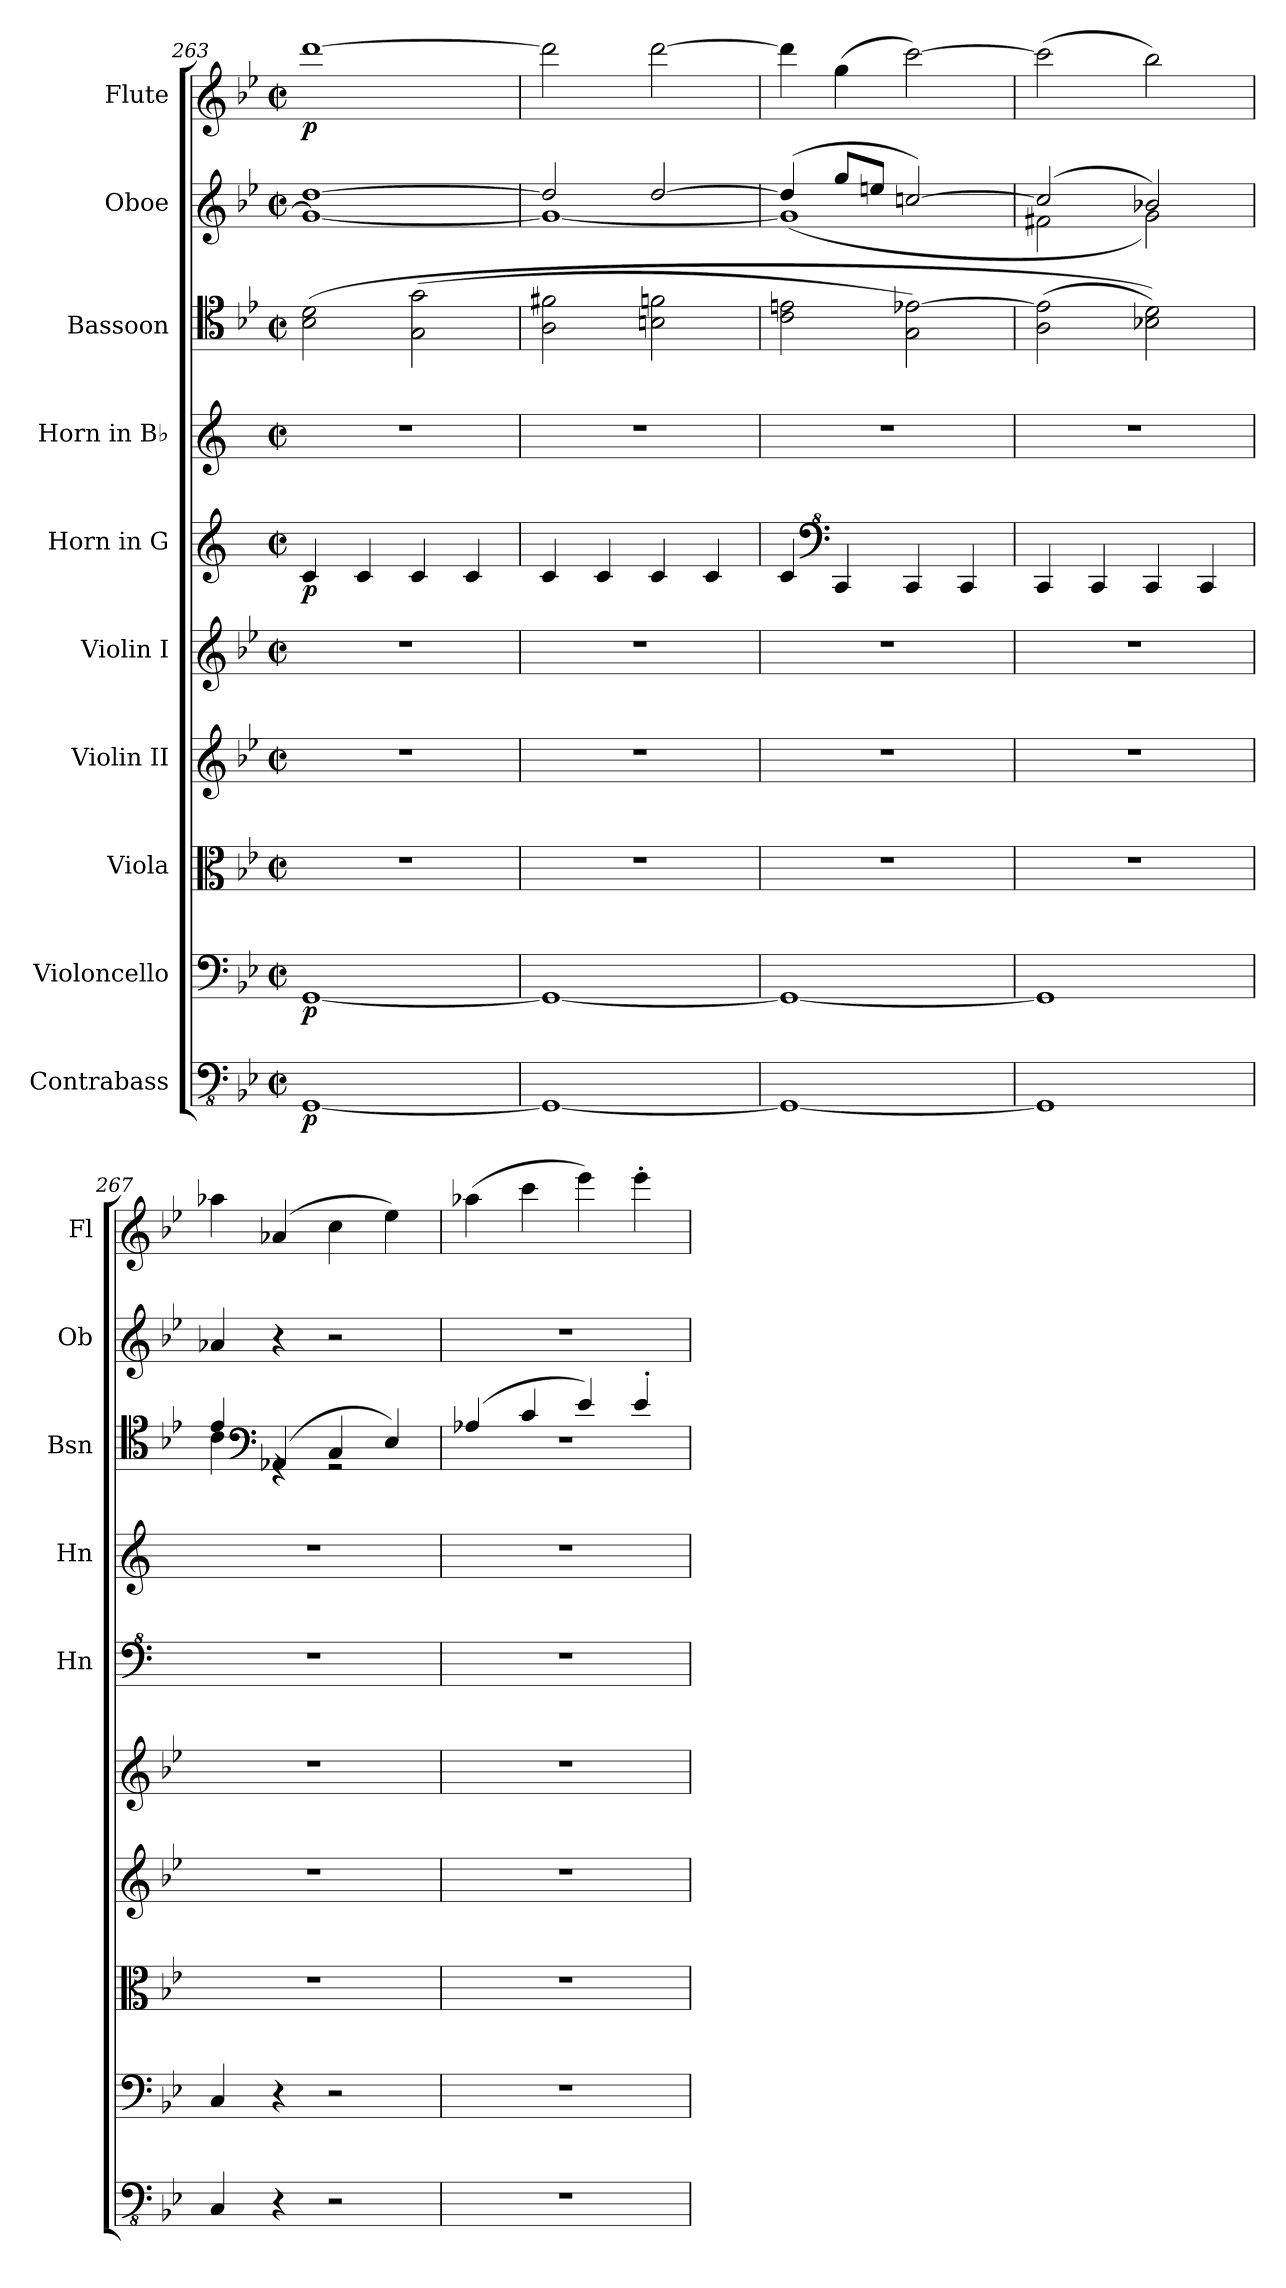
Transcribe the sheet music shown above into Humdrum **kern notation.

**kern	**dynam	**kern	**dynam	**kern	**kern	**kern	**kern	**dynam	**kern	**kern	**kern	**kern	**dynam
*part10	*part10	*part9	*part9	*part8	*part7	*part6	*part5	*part5	*part4	*part3	*part2	*part1	*part1
*staff10	*staff10	*staff9	*staff9	*staff8	*staff7	*staff6	*staff5	*staff5	*staff4	*staff3	*staff2	*staff1	*staff1
*I"Contrabass	*	*I"Violoncello	*	*I"Viola	*I"Violin II	*I"Violin I	*I"Horn in G	*	*I"Horn in B♭	*I"Bassoon	*I"Oboe	*I"Flute	*
*	*	*	*	*	*	*	*I'Hn	*	*I'Hn	*I'Bsn	*I'Ob	*I'Fl	*
*clefFv4	*	*clefF4	*	*clefC3	*clefG2	*clefG2	*clefG2	*	*clefG2	*clefC4	*clefG2	*clefG2	*
*	*	*	*	*	*	*	*ITrd3c5	*	*ITrd1c2	*	*	*	*
*k[b-e-]	*	*k[b-e-]	*	*k[b-e-]	*k[b-e-]	*k[b-e-]	*k[f#]	*	*k[b-e-]	*k[b-e-]	*k[b-e-]	*k[b-e-]	*
*M2/2	*	*M2/2	*	*M2/2	*M2/2	*M2/2	*M2/2	*	*M2/2	*M2/2	*M2/2	*M2/2	*
*met(c|)	*	*met(c|)	*	*met(c|)	*met(c|)	*met(c|)	*met(c|)	*	*met(c|)	*met(c|)	*met(c|)	*met(c|)	*
=263	=263	=263	=263	=263	=263	=263	=263	=263	=263	=263	=263	=263	=263
*	*	*	*	*	*	*	*	*	*	*	*^	*	*
!	!LO:DY:b	!	!LO:DY:b	!	!	!	!	!LO:DY:b	!	!	!	!	!	!LO:DY:b
[1GGG	p	[1GG	p	1r	1r	1r	4G/	p	1r	(>2B-\ 2d\	[1dd	1g_	[1ddd	p
.	.	.	.	.	.	.	4G/	.	.	.	.	.	.	.
.	.	.	.	.	.	.	4G/	.	.	(<2G\ 2g\	.	.	.	.
.	.	.	.	.	.	.	4G/	.	.	.	.	.	.	.
=264	=264	=264	=264	=264	=264	=264	=264	=264	=264	=264	=264	=264	=264	=264
1GGG_	.	1GG_	.	1r	1r	1r	4G/	.	1r	2A\ 2f#X\	2dd/]	1g_	2ddd\]	.
.	.	.	.	.	.	.	4G/	.	.	.	.	.	.	.
.	.	.	.	.	.	.	4G/	.	.	2Bn\ 2fn\	[2dd/	.	[2ddd\	.
.	.	.	.	.	.	.	4G/	.	.	.	.	.	.	.
=265	=265	=265	=265	=265	=265	=265	=265	=265	=265	=265	=265	=265	=265	=265
1GGG_	.	1GG_	.	1r	1r	1r	4G/	.	1r	2c\ 2en\	(>4dd/]	(<1g]	4ddd\]	.
*	*	*	*	*	*	*	*clefF^4	*	*	*	*	*	*	*
.	.	.	.	.	.	.	4GG/	.	.	.	8gg/L	.	(>4gg\	.
.	.	.	.	.	.	.	.	.	.	.	8een/J	.	.	.
.	.	.	.	.	.	.	4GG/	.	.	2G\ [2e-X\)	[2ccn/)	.	[2ccc\)	.
.	.	.	.	.	.	.	4GG/	.	.	.	.	.	.	.
!!LO:PB:g=z
=266	=266	=266	=266	=266	=266	=266	=266	=266	=266	=266	=266	=266	=266	=266
1GGG]	.	1GG]	.	1r	1r	1r	4GG/	.	1r	(>2A\ 2e-\]	(>2cc/]	2f#X\	(>2ccc\]	.
.	.	.	.	.	.	.	4GG/	.	.	.	.	.	.	.
.	.	.	.	.	.	.	4GG/	.	.	2B-X\ 2d\))	2b-X/)	2g\)	2bb-\)	.
.	.	.	.	.	.	.	4GG/	.	.	.	.	.	.	.
*	*	*	*	*	*	*	*	*	*	*	*v	*v	*	*
=267	=267	=267	=267	=267	=267	=267	=267	=267	=267	=267	=267	=267	=267
*	*	*	*	*	*	*	*	*	*	*^	*	*	*
4CC/	.	4C/	.	1r	1r	1r	1r	.	1r	4e-/	4c\	4a-X/	4aa-X\	.
*	*	*	*	*	*	*	*	*	*	*clefF4	*	*	*	*
4r	.	4r	.	.	.	.	.	.	.	(>4AA-X/	4rGG	4r	(>4a-X/	.
2r	.	2r	.	.	.	.	.	.	.	4C/	2rGG	2r	4cc\	.
.	.	.	.	.	.	.	.	.	.	4E-/)	.	.	4ee-\)	.
=268	=268	=268	=268	=268	=268	=268	=268	=268	=268	=268	=268	=268	=268	=268
1r	.	1r	.	1r	1r	1r	1r	.	1r	(>4A-X/	1rF	1r	(>4aa-X\	.
.	.	.	.	.	.	.	.	.	.	4c/	.	.	4ccc\	.
.	.	.	.	.	.	.	.	.	.	4e-/)	.	.	4eee-\)	.
.	.	.	.	.	.	.	.	.	.	4e-'/	.	.	4eee-'\	.
*	*	*	*	*	*	*	*	*	*	*v	*v	*	*	*
=	=	=	=	=	=	=	=	=	=	=	=	=	=
*-	*-	*-	*-	*-	*-	*-	*-	*-	*-	*-	*-	*-	*-
